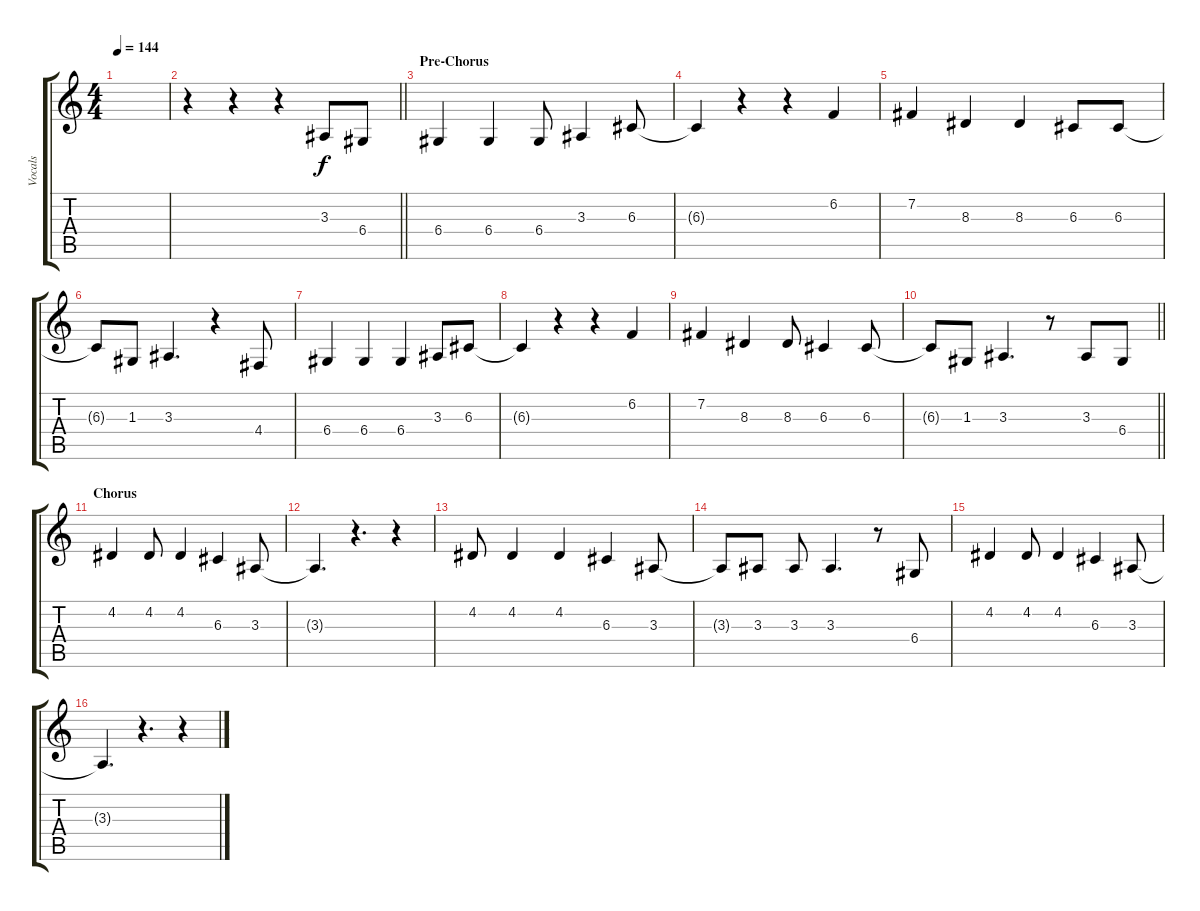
\track ("Vocals" "Vocals") {instrument altosax}
\staff {score tabs}
\tuning (E4 B3 G3 D3 A2 E2) {hide}
\ts (4 4)
\tempo 144
\clef g2
\ks c
|
\barLineRight lightlight
r.4 r.4 r.4 3.3.8 6.4.8 |
\section ("" "Pre-Chorus")
6.4.4 6.4.4 6.4.8 3.3.4 6.3.8 |
6.3{t}.4 r.4 r.4 6.2.4 |
7.2.4 8.3.4 8.3.4 6.3.8 6.3.8 |
6.3{t}.8 1.3.8 3.3.4{d} r.4 4.4.8 |
6.4.4 6.4.4 6.4.4 3.3.8 6.3.8 |
6.3{t}.4 r.4 r.4 6.2.4 |
7.2.4 8.3.4 8.3.8 6.3.4 6.3.8 |
\barLineRight lightlight
6.3{t}.8 1.3.8 3.3.4{d} r.8 3.3.8 6.4.8 |
\section ("" "Chorus")
4.2.4 4.2.8 4.2.4 6.3.4 3.3.8 |
3.3{t}.4{d} r.4{d} r.4 |
4.2.8 4.2.4 4.2.4 6.3.4 3.3.8 |
3.3{t}.8 3.3.8 3.3.8 3.3.4{d} r.8 6.4.8 |
4.2.4 4.2.8 4.2.4 6.3.4 3.3.8 |
3.3{t}.4{d} r.4{d} r.4
